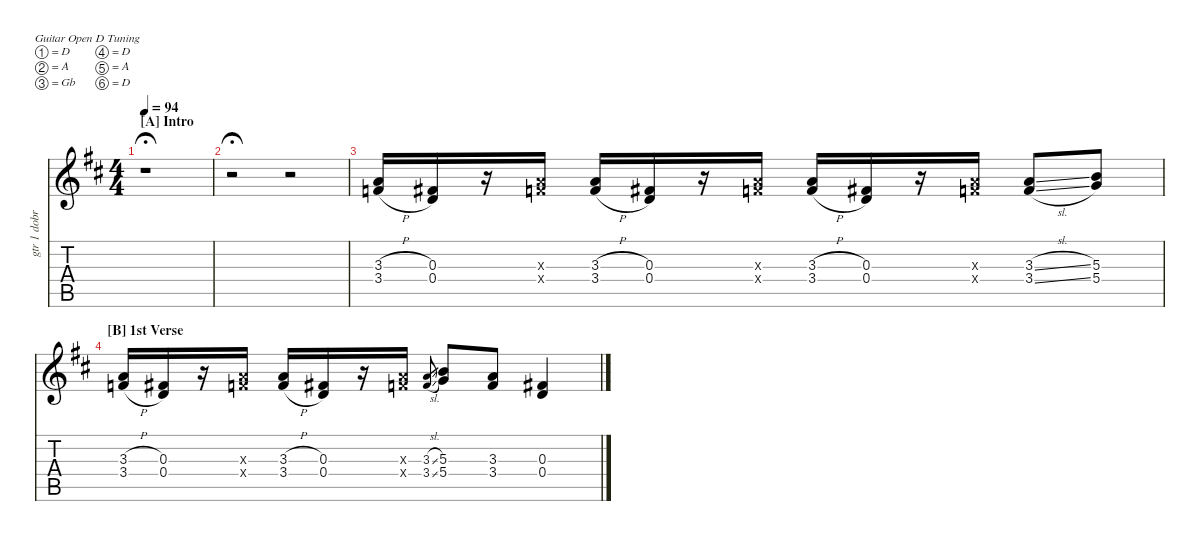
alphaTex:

\defaultSystemsLayout 4
\hideDynamics
\bracketExtendMode nobrackets
\otherSystemsTrackNameOrientation horizontal
\track ("gtr 1 dobros" "gtr 1 dobr") {instrument acousticguitarnylon}
\staff {score tabs}
\tuning (D4 A3 Gb3 D3 A2 D2)
\ts (4 4)
\section ("A" "Intro")
\tempo 94
\clef g2
\ks d
r.1{dy mf fermata (medium 1) instrument acousticguitarnylon beam Down} |
r.2{fermata (medium 1) beam Down} r.2{beam Down} |
(3.3{h acc forcenatural} 3.4{h acc forcenatural}).16{beam Up} (0.3{acc #} 0.4{acc forcenatural}).16{beam Up} r.16{beam Up} (3.3{x acc forcenatural} 3.4{x acc forcenatural}).16{beam Up} (3.3{h acc forcenatural} 3.4{h acc forcenatural}).16{beam Up} (0.3{acc #} 0.4{acc forcenatural}).16{beam Up} r.16{beam Up} (3.3{x acc forcenatural} 3.4{x acc forcenatural}).16{beam Up} (3.3{h acc forcenatural} 3.4{h acc forcenatural}).16{beam Up} (0.3{acc #} 0.4{acc forcenatural}).16{beam Up} r.16{beam Up} (3.3{x acc forcenatural} 3.4{x acc forcenatural}).16{beam Up} (3.3{sl acc forcenatural} 3.4{sl acc forcenatural}).8{beam Up} (5.3{acc forcenatural} 5.4{acc forcenatural}).8{beam Up} |
\section ("B" "1st Verse")
(3.3{h acc forcenatural} 3.4{h acc forcenatural}).16{beam Up} (0.3{acc #} 0.4{acc forcenatural}).16{beam Up} r.16{beam Up} (3.3{x acc forcenatural} 3.4{x acc forcenatural}).16{beam Up} (3.3{h acc forcenatural} 3.4{h acc forcenatural}).16{beam Up} (0.3{acc #} 0.4{acc forcenatural}).16{beam Up} r.16{beam Up} (3.3{x acc forcenatural} 3.4{x acc forcenatural}).16{beam Up} (3.3{sl acc forcenatural} 3.4{sl acc forcenatural}).8{gr beam Up} (5.3{acc forcenatural} 5.4{acc forcenatural}).8{beam Up} (3.3{acc forcenatural} 3.4{acc forcenatural}).8{beam Up} (0.3{acc #} 0.4{acc forcenatural}).4{beam Up}
